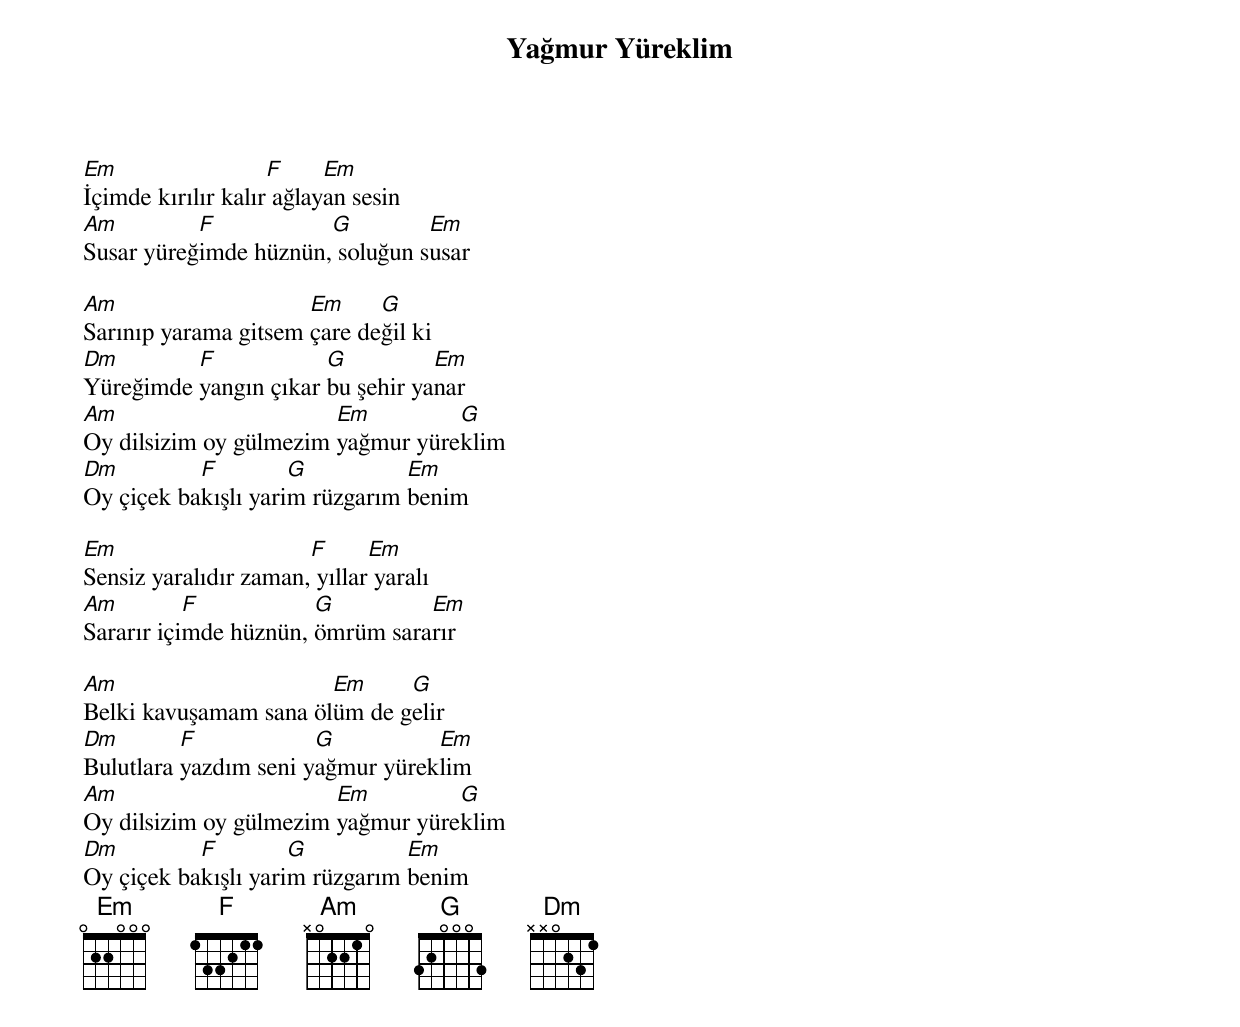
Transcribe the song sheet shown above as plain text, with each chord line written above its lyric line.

{title: Yağmur Yüreklim}
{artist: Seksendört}

Em                  F     Em
İçimde kırılır kalır ağlayan sesin
Am         F           G         Em
Susar yüreğimde hüznün, soluğun susar

Am                    Em     G
Sarınıp yarama gitsem çare değil ki
Dm        F            G          Em
Yüreğimde yangın çıkar bu şehir yanar
Am                      Em         G
Oy dilsizim oy gülmezim yağmur yüreklim
Dm         F         G          Em
Oy çiçek bakışlı yarim rüzgarım benim

Em                     F      Em
Sensiz yaralıdır zaman, yıllar yaralı
Am         F           G         Em
Sararır içimde hüznün, ömrüm sararır

Am                     Em     G
Belki kavuşamam sana ölüm de gelir
Dm        F            G          Em
Bulutlara yazdım seni yağmur yüreklim
Am                      Em         G
Oy dilsizim oy gülmezim yağmur yüreklim
Dm         F         G          Em
Oy çiçek bakışlı yarim rüzgarım benim
